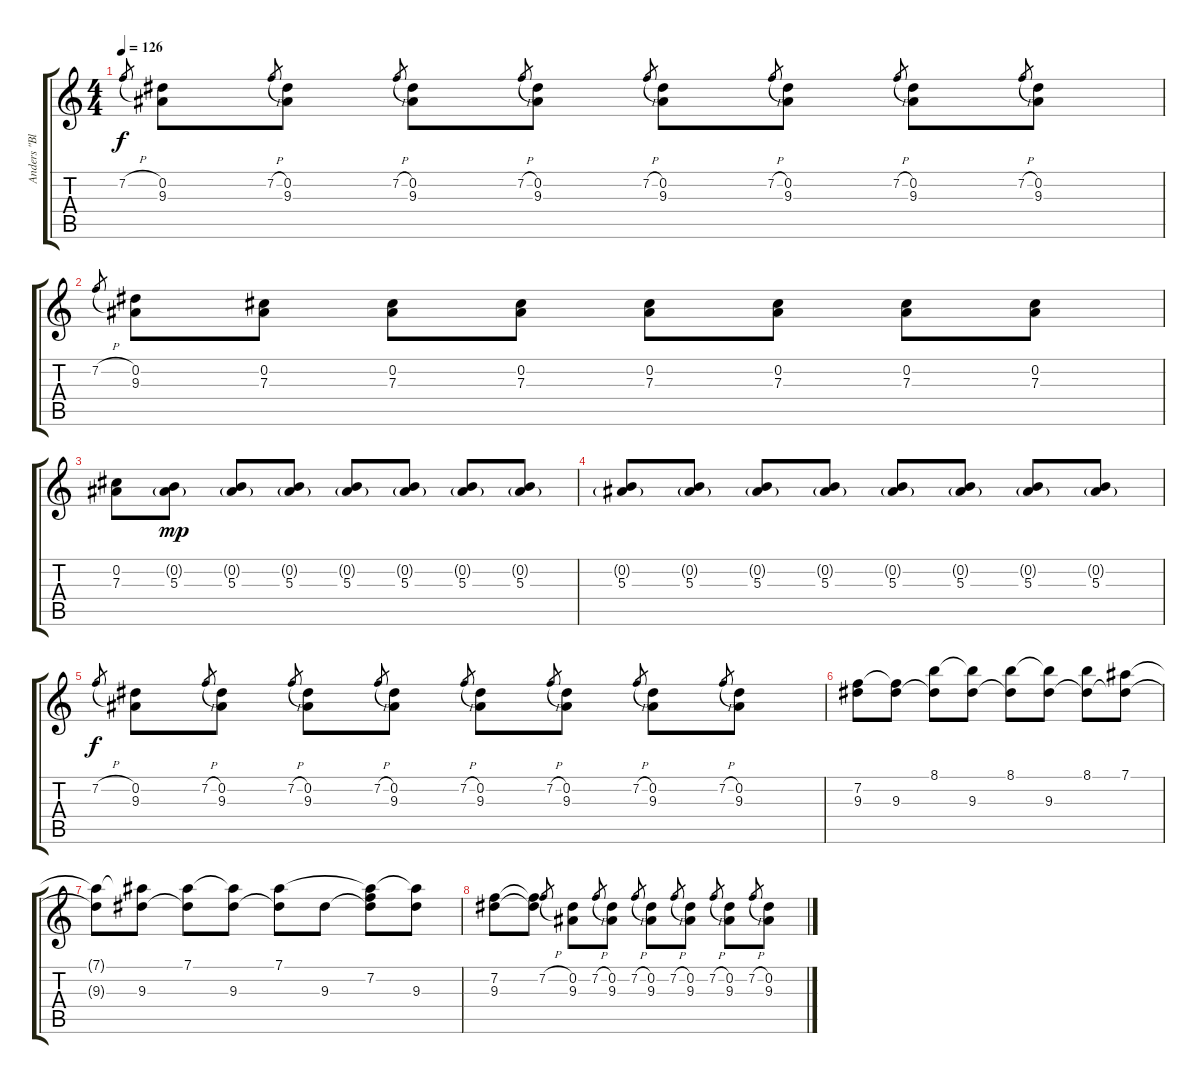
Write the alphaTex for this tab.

\track ("Anders \"Blakkheim\" Nyström" "Anders \"Bl") {instrument distortionguitar}
\staff {score tabs}
\tuning (Eb4 Bb3 Gb3 Db3 Ab2 Eb2) {hide}
\ts (4 4)
\tempo 126
\clef g2
\ks c
7.2{h}.8{gr dy f} (0.2 9.3).8 7.2{h}.8{gr} (0.2 9.3).8 7.2{h}.8{gr} (0.2 9.3).8 7.2{h}.8{gr} (0.2 9.3).8 7.2{h}.8{gr} (0.2 9.3).8 7.2{h}.8{gr} (0.2 9.3).8 7.2{h}.8{gr} (0.2 9.3).8 7.2{h}.8{gr} (0.2 9.3).8 |
7.2{h}.8{gr} (0.2 9.3).8 (0.2 7.3).8 (0.2 7.3).8 (0.2 7.3).8 (0.2 7.3).8 (0.2 7.3).8 (0.2 7.3).8 (0.2 7.3).8 |
(0.2 7.3).8 (0.2{g} 5.3).8{dy mp} (0.2{g} 5.3).8 (0.2{g} 5.3).8 (0.2{g} 5.3).8 (0.2{g} 5.3).8 (0.2{g} 5.3).8 (0.2{g} 5.3).8 |
(0.2{g} 5.3).8 (0.2{g} 5.3).8 (0.2{g} 5.3).8 (0.2{g} 5.3).8 (0.2{g} 5.3).8 (0.2{g} 5.3).8 (0.2{g} 5.3).8 (0.2{g} 5.3).8 |
7.2{h}.8{gr dy f} (0.2 9.3).8 7.2{h}.8{gr} (0.2 9.3).8 7.2{h}.8{gr} (0.2 9.3).8 7.2{h}.8{gr} (0.2 9.3).8 7.2{h}.8{gr} (0.2 9.3).8 7.2{h}.8{gr} (0.2 9.3).8 7.2{h}.8{gr} (0.2 9.3).8 7.2{h}.8{gr} (0.2 9.3).8 |
(7.2 9.3).8 (7.2{t} 9.3).8 (8.1 9.3{t}).8 (8.1{t} 9.3).8 (8.1 9.3{t}).8 (8.1{t} 9.3).8 (8.1 9.3{t}).8 (7.1 9.3{t}).8 |
(7.1{t} 9.3{t}).8 (7.1{t} 9.3).8 (7.1 9.3{t}).8 (7.1{t} 9.3).8 (7.1 9.3{t}).8 9.3.8 (7.1{t} 7.2 9.3{t}).8 (7.1{t} 9.3).8 |
(7.2 9.3).8 (7.2{t} 9.3{t}).8 7.2{h}.8{gr} (0.2 9.3).8 7.2{h}.8{gr} (0.2 9.3).8 7.2{h}.8{gr} (0.2 9.3).8 7.2{h}.8{gr} (0.2 9.3).8 7.2{h}.8{gr} (0.2 9.3).8 7.2{h}.8{gr} (0.2 9.3).8
